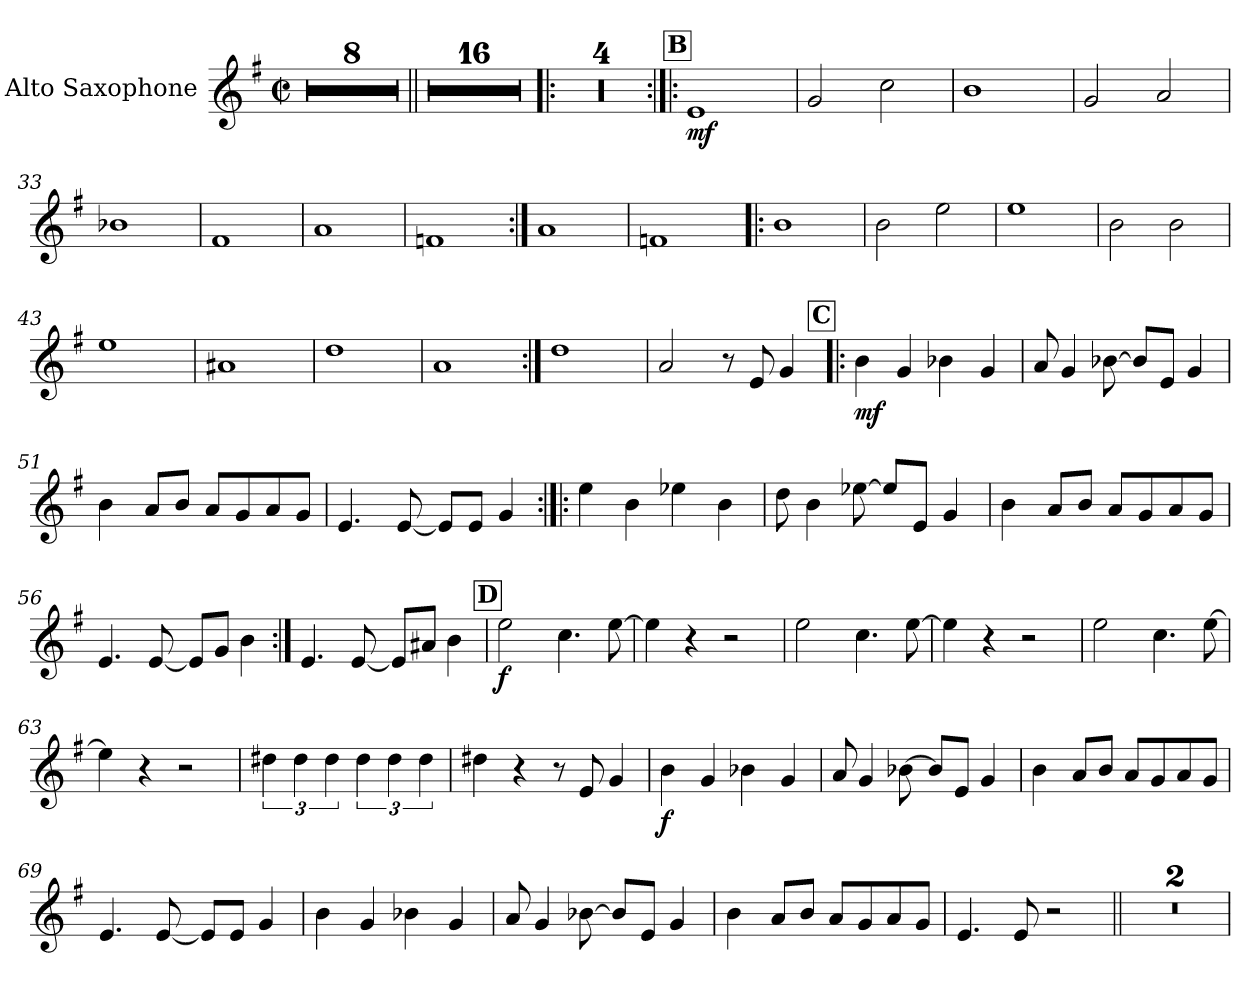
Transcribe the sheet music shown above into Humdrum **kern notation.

**kern	**dynam
*part1	*part1
*staff1	*staff1
*I"Alto Saxophone	*
*I'A. Sax.	*
*clefG2	*
*ITrd5c9	*
*k[b-e-]	*
*M2/2	*
*met(c|)	*
=1	=1
1r	.
=2	=2
1r	.
=3	=3
1r	.
=4	=4
1r	.
=5	=5
1r	.
=6	=6
1r	.
=7	=7
1r	.
=8	=8
1r	.
=9||	=9||
1r	.
=10	=10
1r	.
=11	=11
1r	.
=12	=12
1r	.
=13	=13
1r	.
=14	=14
1r	.
=15	=15
1r	.
=16	=16
1r	.
=17	=17
1r	.
=18	=18
1r	.
=19	=19
1r	.
=20	=20
1r	.
=21	=21
1r	.
=22	=22
1r	.
=23	=23
1r	.
=24	=24
1r	.
=25!|:	=25!|:
1r	.
=26	=26
1r	.
=27	=27
1r	.
=28	=28
1r	.
!!LO:REH:place=s1:a:B:fs=14:t=B
=29:|!|:	=29:|!|:
!	!LO:DY:b
1G	mf
=30	=30
2B-/	.
2e-\	.
=31	=31
1d	.
=32	=32
2B-/	.
2c/	.
=33	=33
1d-X	.
=34	=34
1A	.
=35	=35
1c	.
!!LO:LB:g=z
=36	=36
1A-X	.
=37:|!	=37:|!
1c	.
=38	=38
1A-X	.
=39!|:	=39!|:
1d	.
=40	=40
2d\	.
2g\	.
=41	=41
1g	.
=42	=42
2d\	.
2d\	.
=43	=43
1g	.
=44	=44
1c#X	.
=45	=45
1f	.
=46	=46
1c	.
!!LO:LB:g=z
=47:|!	=47:|!
1f	.
=48	=48
2c/	.
8r	.
8G/	.
4B-/	.
!!LO:REH:place=s1:a:B:fs=14:t=C
=49!|:	=49!|:
!	!LO:DY:b
4d\	mf
4B-/	.
4d-X\	.
4B-/	.
=50	=50
8c/	.
4B-/	.
[8d-X\	.
8d-/L]	.
8G/J	.
4B-/	.
=51	=51
4d\	.
8c/L	.
8d/J	.
8c/L	.
8B-/	.
8c/	.
8B-/J	.
!!LO:LB:g=z
=52	=52
4.G/	.
[8G/	.
8G/L]	.
8G/J	.
4B-/	.
=53:|!|:	=53:|!|:
4g\	.
4d\	.
4g-X\	.
4d\	.
=54	=54
8f\	.
4d\	.
[8g-X\	.
8g-/L]	.
8G/J	.
4B-/	.
=55	=55
4d\	.
8c/L	.
8d/J	.
8c/L	.
8B-/	.
8c/	.
8B-/J	.
!!LO:LB:g=z
=56	=56
4.G/	.
[8G/	.
8G/L]	.
8B-/J	.
4d\	.
=57:|!	=57:|!
4.G/	.
[8G/	.
8G/L]	.
8c#X/J	.
4d\	.
!!LO:REH:place=s1:a:B:fs=14:t=D
=58	=58
!	!LO:DY:b
2g\	f
4.e-\	.
[8g\	.
=59	=59
4g\]	.
4r	.
2r	.
=60	=60
2g\	.
4.e-\	.
[8g\	.
=61	=61
4g\]	.
4r	.
2r	.
!!LO:LB:g=z
=62	=62
2g\	.
4.e-\	.
[8g\	.
=63	=63
4g\]	.
4r	.
2r	.
=64	=64
6f#X\	.
6f#\	.
6f#\	.
6f#\	.
6f#\	.
6f#\	.
=65	=65
4f#X\	.
4r	.
8r	.
8G/	.
4B-/	.
=66	=66
!	!LO:DY:b
4d\	f
4B-/	.
4d-X\	.
4B-/	.
=67	=67
8c/	.
4B-/	.
[8d-X\	.
8d-/L]	.
8G/J	.
4B-/	.
!!LO:LB:g=z
=68	=68
4d\	.
8c/L	.
8d/J	.
8c/L	.
8B-/	.
8c/	.
8B-/J	.
=69	=69
4.G/	.
[8G/	.
8G/L]	.
8G/J	.
4B-/	.
=70	=70
4d\	.
4B-/	.
4d-X\	.
4B-/	.
=71	=71
8c/	.
4B-/	.
[8d-X\	.
8d-/L]	.
8G/J	.
4B-/	.
=72	=72
4d\	.
8c/L	.
8d/J	.
8c/L	.
8B-/	.
8c/	.
8B-/J	.
!!LO:LB:g=z
=73	=73
4.G/	.
8G/	.
2r	.
=74||	=74||
1r	.
=75	=75
1r	.
=	=
*-	*-
